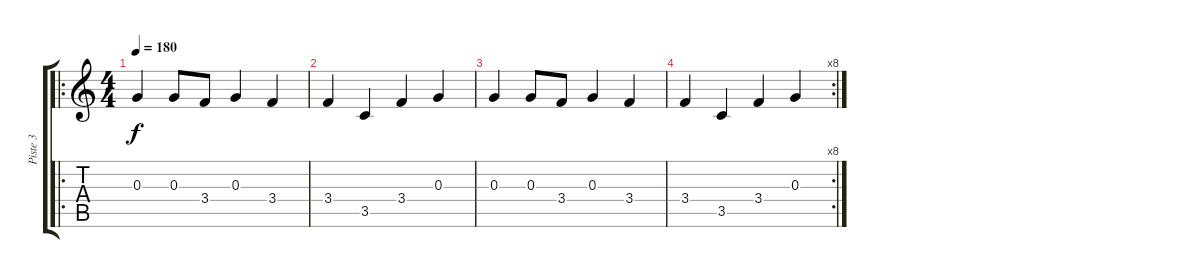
\track ("Piste 3" "Piste 3") {instrument acousticguitarsteel}
\staff {score tabs}
\tuning (E4 B3 G3 D3 A2 E2) {hide}
\ro
\ts (4 4)
\tempo 180
\clef g2
\ks c
0.3.4{dy f} 0.3.8 3.4.8 0.3.4 3.4.4 |
3.4.4 3.5.4 3.4.4 0.3.4 |
0.3.4 0.3.8 3.4.8 0.3.4 3.4.4 |
\rc 8
3.4.4 3.5.4 3.4.4 0.3.4
